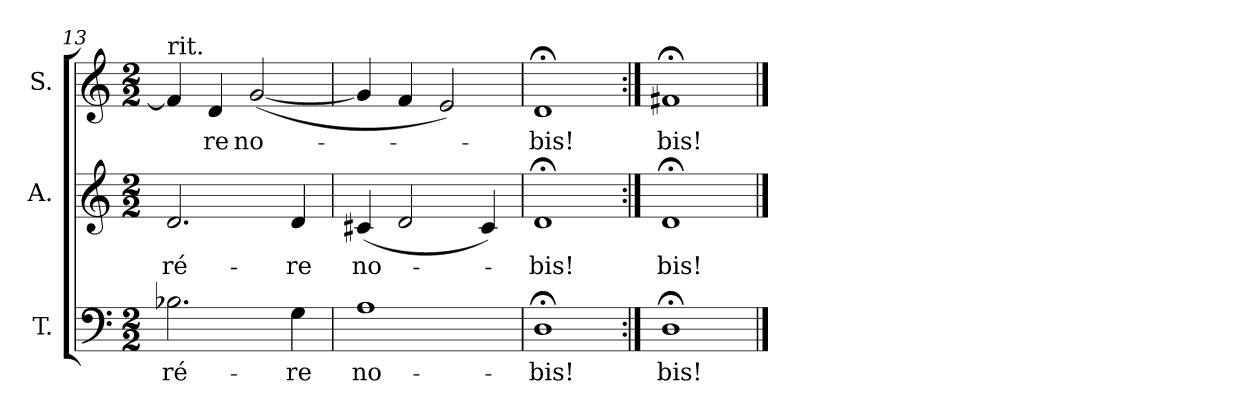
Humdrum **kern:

**kern	**text	**kern	**text	**kern	**text
*part3	*part3	*part2	*part2	*part1	*part1
*staff3	*staff3	*staff2	*staff2	*staff1	*staff1
*I"T.	*	*I"A.	*	*I"S.	*
*clefF4	*	*clefG2	*	*clefG2	*
*k[]	*	*k[]	*	*k[]	*
*C:	*	*C:	*	*C:	*
*M2/2	*	*M2/2	*	*M2/2	*
=13	=13	=13	=13	=13	=13
!	!LO:LY:b:color=#000000	!	!	!	!
!	!	!	!	!LO:TX:t=rit.	!
!	!	!	!LO:LY:b:color=#000000	!	!
2.B-Xi\	-ré-	2.di/	-ré-	4fi/]	.
!	!	!	!	!	!LO:LY:b:color=#000000
.	.	.	.	4di/	-re
!	!	!	!	!	!LO:LY:b:color=#000000
.	.	.	.	([2gi/	no-
!	!LO:LY:b:color=#000000	!	!	!	!
!	!	!	!LO:LY:b:color=#000000	!	!
4Gi\	-re	4di/	-re	.	.
=14	=14	=14	=14	=14	=14
!	!LO:LY:b:color=#000000	!	!	!	!
!	!	!	!LO:LY:b:color=#000000	!	!
1Ai	no-	(4c#Xi/	no-	4gi/]	.
.	.	2di/	.	4fi/	.
.	.	.	.	2ei/)	.
.	.	4c#i/)	.	.	.
=15	=15	=15	=15	=15	=15
!	!LO:LY:b:color=#000000	!	!	!	!
!	!	!	!LO:LY:b:color=#000000	!	!
!	!	!	!	!	!LO:LY:b:color=#000000
1D;i	-bis!	1d;i	-bis!	1d;i	-bis!
=16:|!	=16:|!	=16:|!	=16:|!	=16:|!	=16:|!
!	!LO:LY:b:color=#000000	!	!	!	!
!	!	!	!LO:LY:b:color=#000000	!	!
!	!	!	!	!	!LO:LY:b:color=#000000
1D;i	bis!	1d;i	bis!	1f#X;i	bis!
==	==	==	==	==	==
*-	*-	*-	*-	*-	*-
